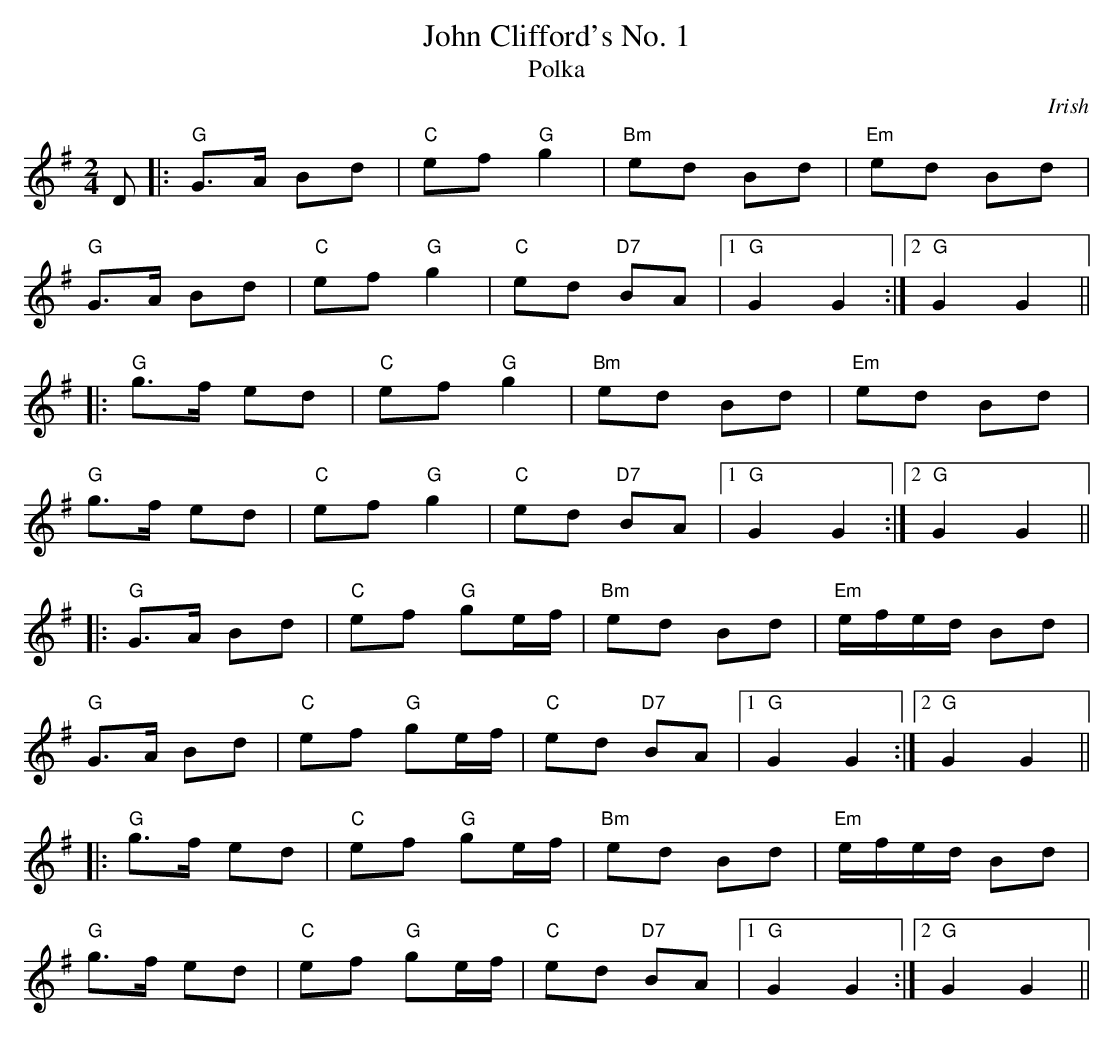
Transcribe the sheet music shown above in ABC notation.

X:1
T:John Clifford's No. 1
T:Polka
O:Irish
L:1/8
M:2/4
K:G
D |: "G"G>A Bd | "C"ef "G"g2 | "Bm"ed Bd | "Em"ed Bd |
"G"G>A Bd | "C"ef "G"g2 | "C"ed "D7"BA |1 "G"G2 G2 :|2 "G"G2 G2 ||
|: "G"g>f ed | "C"ef "G"g2 | "Bm"ed Bd | "Em"ed Bd |
"G"g>f ed | "C"ef "G"g2 | "C"ed "D7"BA |1 "G"G2 G2 :|2 "G"G2 G2 ||
|: "G"G>A Bd | "C"ef "G"ge/f/ | "Bm"ed Bd | "Em"e/f/e/d/ Bd |
"G"G>A Bd | "C"ef "G"ge/f/ | "C"ed "D7"BA |1 "G"G2 G2 :|2 "G"G2 G2 ||
|: "G"g>f ed | "C"ef "G"ge/f/ | "Bm"ed Bd | "Em"e/f/e/d/ Bd |
"G"g>f ed | "C"ef "G"ge/f/ | "C"ed "D7"BA |1 "G"G2 G2 :|2 "G"G2 G2 ||
